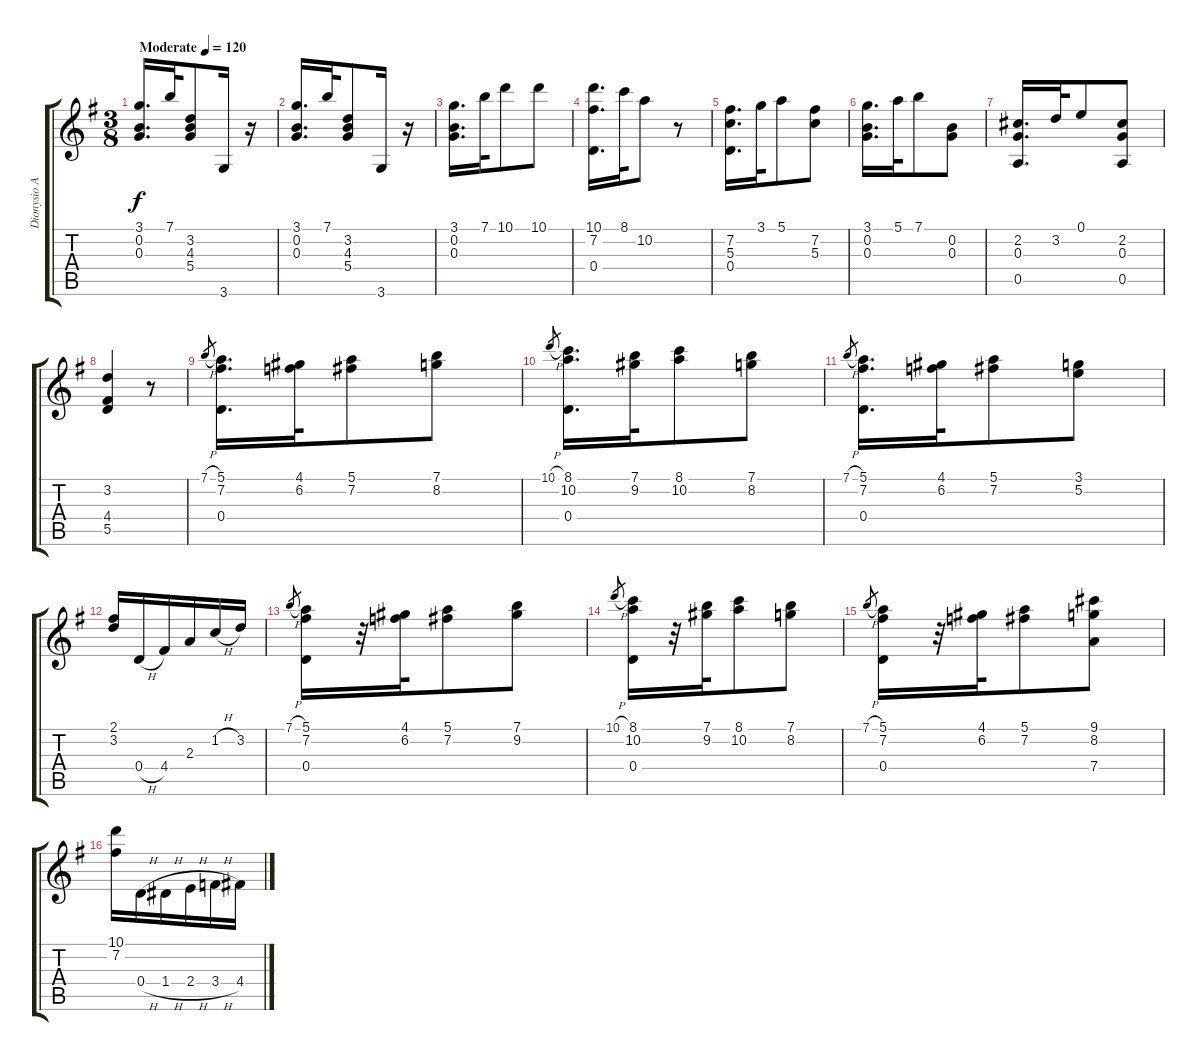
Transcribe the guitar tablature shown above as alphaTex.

\track ("Dionysio Aguado" "Dionysio A") {instrument acousticguitarnylon}
\staff {score tabs}
\tuning (E4 B3 G3 D3 A2 E2) {hide}
\ts (3 8)
\tempo (120 "Moderate")
\clef g2
\ks g
(3.1 0.2 0.3).16{d dy f instrument acousticguitarnylon} 7.1.32 (3.2 4.3 5.4).8 3.6.16 r.16 |
(3.1 0.2 0.3).16{d} 7.1.32 (3.2 4.3 5.4).8 3.6.16 r.16 |
(3.1 0.2 0.3).16{d} 7.1.32 10.1.8 10.1.8 |
(10.1 7.2 0.4).16{d} 8.1.32 10.2.8 r.8 |
(7.2 5.3 0.4).16{d} 3.1.32 5.1.8 (7.2 5.3).8 |
(3.1 0.2 0.3).16{d} 5.1.32 7.1.8 (0.2 0.3).8 |
(2.2 0.3 0.5).16{d} 3.2.32 0.1.8 (2.2 0.3 0.5).8 |
(3.2 4.4 5.5).4 r.8 |
7.1{h}.8{gr} (5.1 7.2 0.4).16{d} (4.1 6.2).32 (5.1 7.2).8 (7.1 8.2).8 |
10.1{h}.8{gr} (8.1 10.2 0.4).16{d} (7.1 9.2).32 (8.1 10.2).8 (7.1 8.2).8 |
7.1{h}.8{gr} (5.1 7.2 0.4).16{d} (4.1 6.2).32 (5.1 7.2).8 (3.1 5.2).8 |
(2.1 3.2).16 0.4{h}.16 4.4.16 2.3.16 1.2{h}.16 3.2.16 |
7.1{h}.8{gr} (5.1 7.2 0.4).16 r.32 (4.1 6.2).32 (5.1 7.2).8 (7.1 9.2).8 |
10.1{h}.8{gr} (8.1 10.2 0.4).16 r.32 (7.1 9.2).32 (8.1 10.2).8 (7.1 8.2).8 |
7.1{h}.8{gr} (5.1 7.2 0.4).16 r.32 (4.1 6.2).32 (5.1 7.2).8 (9.1 8.2 7.4).8 |
(10.1 7.2).16 0.4{h}.16 1.4{h}.16 2.4{h}.16 3.4{h}.16 4.4.16
